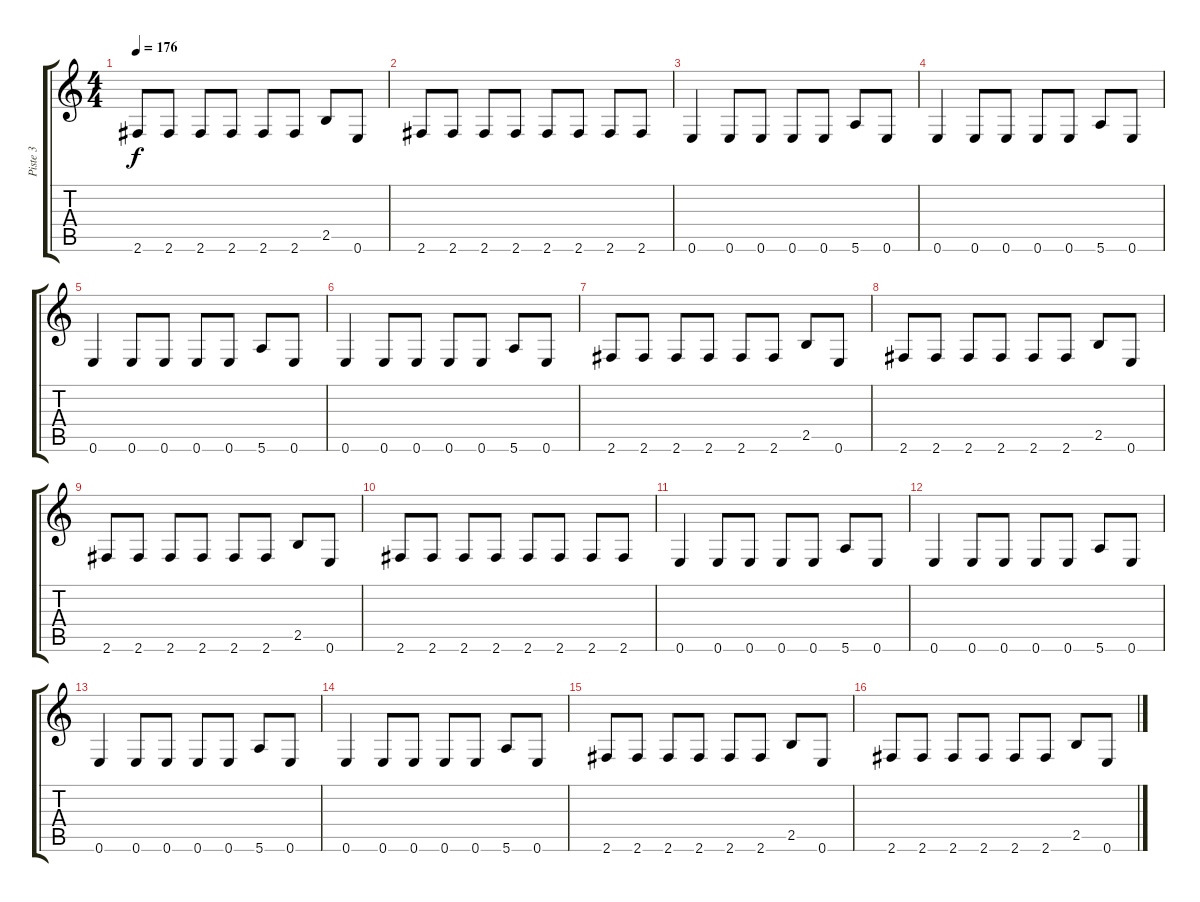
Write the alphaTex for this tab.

\track ("Piste 3" "Piste 3") {instrument electricbassfinger}
\staff {score tabs}
\tuning (E4 B3 G3 D3 A2 E2) {hide}
\ts (4 4)
\tempo 176
\clef g2
\ks c
2.6.8{dy f} 2.6.8 2.6.8 2.6.8 2.6.8 2.6.8 2.5.8 0.6.8 |
2.6.8 2.6.8 2.6.8 2.6.8 2.6.8 2.6.8 2.6.8 2.6.8 |
0.6.4 0.6.8 0.6.8 0.6.8 0.6.8 5.6.8 0.6.8 |
0.6.4 0.6.8 0.6.8 0.6.8 0.6.8 5.6.8 0.6.8 |
0.6.4 0.6.8 0.6.8 0.6.8 0.6.8 5.6.8 0.6.8 |
0.6.4 0.6.8 0.6.8 0.6.8 0.6.8 5.6.8 0.6.8 |
2.6.8 2.6.8 2.6.8 2.6.8 2.6.8 2.6.8 2.5.8 0.6.8 |
2.6.8 2.6.8 2.6.8 2.6.8 2.6.8 2.6.8 2.5.8 0.6.8 |
2.6.8 2.6.8 2.6.8 2.6.8 2.6.8 2.6.8 2.5.8 0.6.8 |
2.6.8 2.6.8 2.6.8 2.6.8 2.6.8 2.6.8 2.6.8 2.6.8 |
0.6.4 0.6.8 0.6.8 0.6.8 0.6.8 5.6.8 0.6.8 |
0.6.4 0.6.8 0.6.8 0.6.8 0.6.8 5.6.8 0.6.8 |
0.6.4 0.6.8 0.6.8 0.6.8 0.6.8 5.6.8 0.6.8 |
0.6.4 0.6.8 0.6.8 0.6.8 0.6.8 5.6.8 0.6.8 |
2.6.8 2.6.8 2.6.8 2.6.8 2.6.8 2.6.8 2.5.8 0.6.8 |
2.6.8 2.6.8 2.6.8 2.6.8 2.6.8 2.6.8 2.5.8 0.6.8
